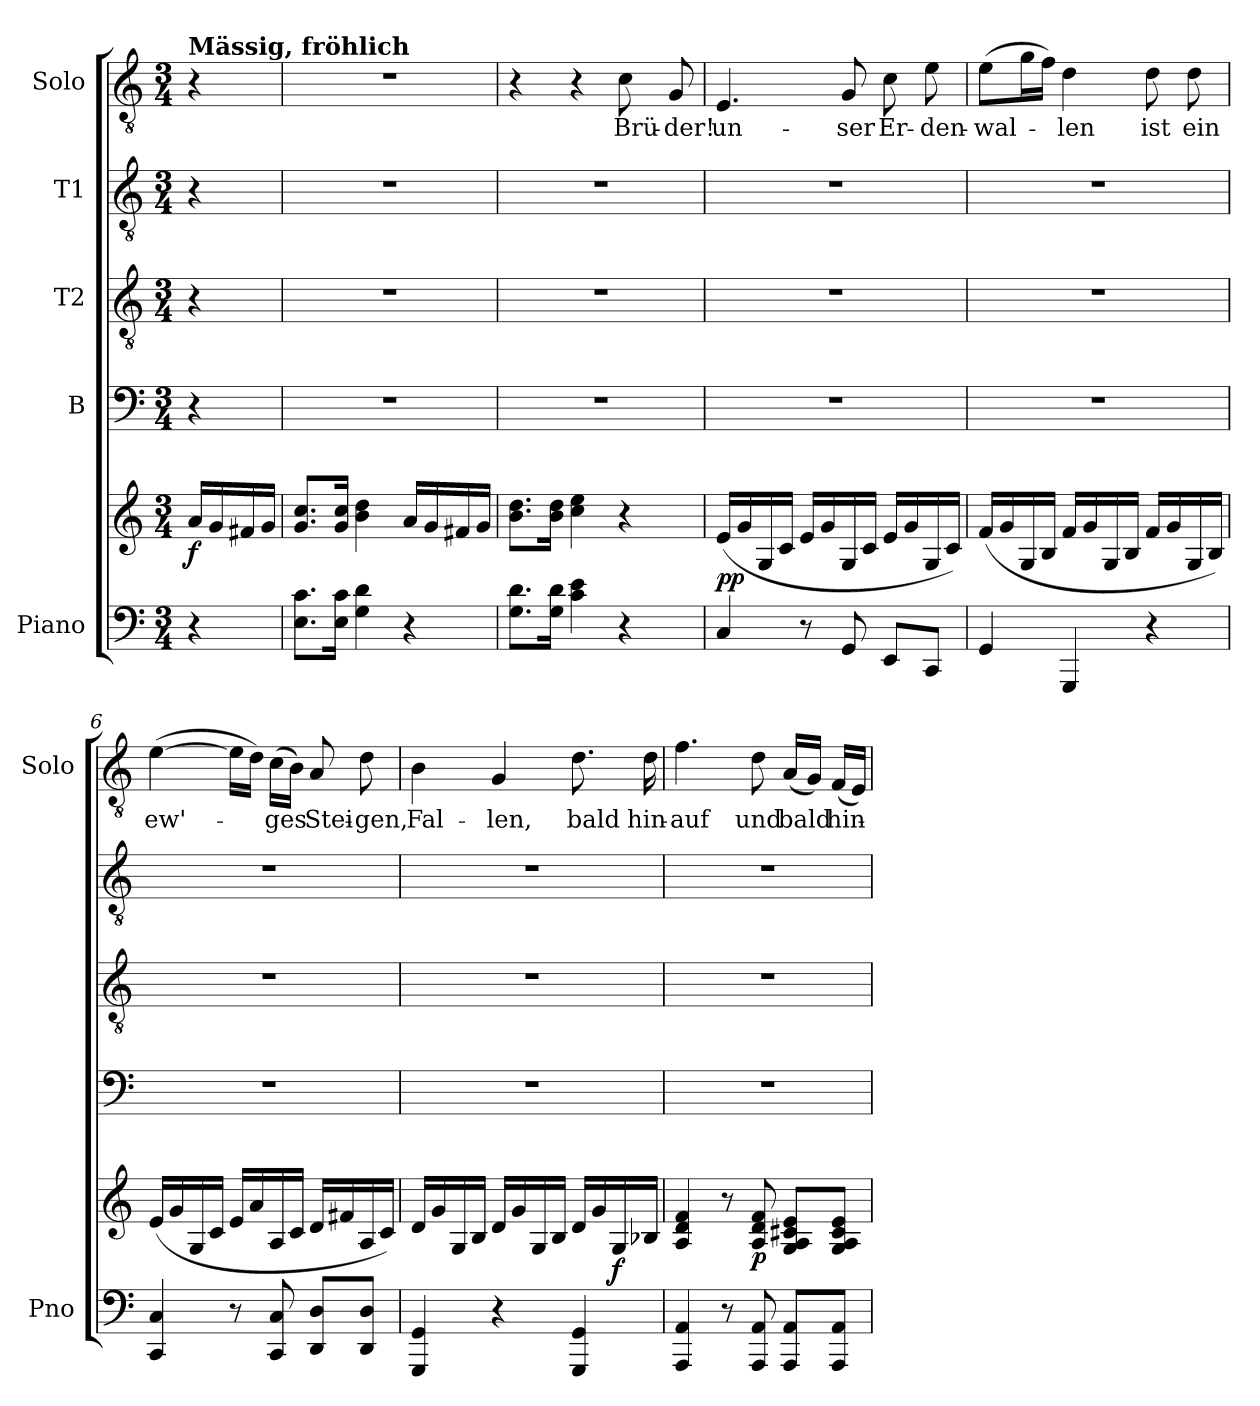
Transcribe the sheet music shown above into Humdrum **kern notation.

**kern	**kern	**dynam	**kern	**kern	**kern	**kern	**text
*part5	*part5	*part5	*part4	*part3	*part2	*part1	*part1
*staff6	*staff5	*staff5/6	*staff4	*staff3	*staff2	*staff1	*staff1
*I"Piano	*	*	*I"B	*I"T2	*I"T1	*I"Solo	*
*I'Pno	*	*	*	*	*	*I'Solo	*
*clefF4	*clefG2	*	*clefF4	*clefGv2	*clefGv2	*clefGv2	*
*k[]	*k[]	*	*k[]	*k[]	*k[]	*k[]	*
*M3/4	*M3/4	*	*M3/4	*M3/4	*M3/4	*M3/4	*
=1	=1	=1	=1	=1	=1	=1	=1
!	!	!	!	!	!	!LO:TX:a:B:t=Mässig, fröhlich	!
!	!	!LO:DY:b	!	!	!	!	!
4r	16a/LL	f	4r	4r	4r	4r	.
.	16g/	.	.	.	.	.	.
.	16f#X/	.	.	.	.	.	.
.	16g/JJ	.	.	.	.	.	.
=2	=2	=2	=2	=2	=2	=2	=2
8.E\ 8.c\L	8.g/ 8.cc/L	.	2.r	2.r	2.r	2.r	.
16E\ 16c\Jk	16g/ 16cc/Jk	.	.	.	.	.	.
4G\ 4d\	4b\ 4dd\	.	.	.	.	.	.
4r	16a/LL	.	.	.	.	.	.
.	16g/	.	.	.	.	.	.
.	16f#X/	.	.	.	.	.	.
.	16g/JJ	.	.	.	.	.	.
=3	=3	=3	=3	=3	=3	=3	=3
8.G\ 8.d\L	8.b\ 8.dd\L	.	2.r	2.r	2.r	4r	.
16G\ 16d\Jk	16b\ 16dd\Jk	.	.	.	.	.	.
4c\ 4e\	4cc\ 4ee\	.	.	.	.	4r	.
!	!	!	!	!	!	!	!LO:LY:b
4r	4r	.	.	.	.	8c\	Brü-
!	!	!	!	!	!	!	!LO:LY:b
.	.	.	.	.	.	8G/	-der!
=4	=4	=4	=4	=4	=4	=4	=4
!	!	!LO:DY:b	!	!	!	!	!LO:LY:b
4C/	(<16e/LL	pp	2.r	2.r	2.r	4.E/	un-
.	16g/	.	.	.	.	.	.
.	16G/	.	.	.	.	.	.
.	16c/JJ	.	.	.	.	.	.
8r	16e/LL	.	.	.	.	.	.
.	16g/	.	.	.	.	.	.
!	!	!	!	!	!	!	!LO:LY:b
8GG/	16G/	.	.	.	.	8G/	-ser
.	16c/JJ	.	.	.	.	.	.
!	!	!	!	!	!	!	!LO:LY:b
8EE/L	16e/LL	.	.	.	.	8c\	Er-
.	16g/	.	.	.	.	.	.
!	!	!	!	!	!	!	!LO:LY:b
8CC/J	16G/	.	.	.	.	8e\	-den-
.	16c/JJ)	.	.	.	.	.	.
=5	=5	=5	=5	=5	=5	=5	=5
!	!	!	!	!	!	!	!LO:LY:b
4GG/	(<16f/LL	.	2.r	2.r	2.r	(>8e\L	-wal-
.	16g/	.	.	.	.	.	.
.	16G/	.	.	.	.	16g\L	.
.	16B/JJ	.	.	.	.	16f\JJ)	.
!	!	!	!	!	!	!	!LO:LY:b
4GGG/	16f/LL	.	.	.	.	4d\	-len
.	16g/	.	.	.	.	.	.
.	16G/	.	.	.	.	.	.
.	16B/JJ	.	.	.	.	.	.
!	!	!	!	!	!	!	!LO:LY:b
4r	16f/LL	.	.	.	.	8d\	ist
.	16g/	.	.	.	.	.	.
!	!	!	!	!	!	!	!LO:LY:b
.	16G/	.	.	.	.	8d\	ein
.	16B/JJ)	.	.	.	.	.	.
=6	=6	=6	=6	=6	=6	=6	=6
!	!	!	!	!	!	!	!LO:LY:b
4CC/ 4C/	(<16e/LL	.	2.r	2.r	2.r	(>[4e\	ew'-
.	16g/	.	.	.	.	.	.
.	16G/	.	.	.	.	.	.
.	16c/JJ	.	.	.	.	.	.
8r	16e/LL	.	.	.	.	16e\LL]	.
.	16a/	.	.	.	.	16d\JJ)	.
!	!	!	!	!	!	!	!LO:LY:b
8CC/ 8C/	16A/	.	.	.	.	(>16c\LL	-ges
.	16c/JJ	.	.	.	.	16B\JJ)	.
!	!	!	!	!	!	!	!LO:LY:b
8DD/ 8D/L	16d/LL	.	.	.	.	8A/	Stei-
.	16f#X/	.	.	.	.	.	.
!	!	!	!	!	!	!	!LO:LY:b
8DD/ 8D/J	16A/	.	.	.	.	8d\	-gen,
.	16c/JJ)	.	.	.	.	.	.
!!LO:LB:g=z
=7	=7	=7	=7	=7	=7	=7	=7
!	!	!	!	!	!	!	!LO:LY:b
4GGG/ 4GG/	16d/LL	.	2.r	2.r	2.r	4B\	Fal-
.	16g/	.	.	.	.	.	.
.	16G/	.	.	.	.	.	.
.	16B/JJ	.	.	.	.	.	.
!	!	!	!	!	!	!	!LO:LY:b
4r	16d/LL	.	.	.	.	4G/	-len,
.	16g/	.	.	.	.	.	.
.	16G/	.	.	.	.	.	.
.	16B/JJ	.	.	.	.	.	.
!	!	!	!	!	!	!	!LO:LY:b
4GGG/ 4GG/	16d/LL	.	.	.	.	8.d\	bald
.	16g/	.	.	.	.	.	.
!	!	!LO:DY:b	!	!	!	!	!
.	16G/	f	.	.	.	.	.
!	!	!	!	!	!	!	!LO:LY:b
.	16B-X/JJ	.	.	.	.	16d\	hin-
=8	=8	=8	=8	=8	=8	=8	=8
!	!	!	!	!	!	!	!LO:LY:b
4AAA/ 4AA/	4A/ 4d/ 4f/	.	2.r	2.r	2.r	4.f\	-auf
8r	8r	.	.	.	.	.	.
!	!	!LO:DY:b	!	!	!	!	!LO:LY:b
8AAA/ 8AA/	8A/ 8d/ 8f/	p	.	.	.	8d\	und
!	!	!	!	!	!	!	!LO:LY:b
8AAA/ 8AA/L	8G/ 8A/ 8c#X/ 8e/L	.	.	.	.	(<16A/LL	bald
.	.	.	.	.	.	16G/JJ)	.
!	!	!	!	!	!	!	!LO:LY:b
8AAA/ 8AA/J	8G/ 8A/ 8c#/ 8e/J	.	.	.	.	(<16F/LL	hin-
.	.	.	.	.	.	16E/JJ)	.
=	=	=	=	=	=	=	=
*-	*-	*-	*-	*-	*-	*-	*-
